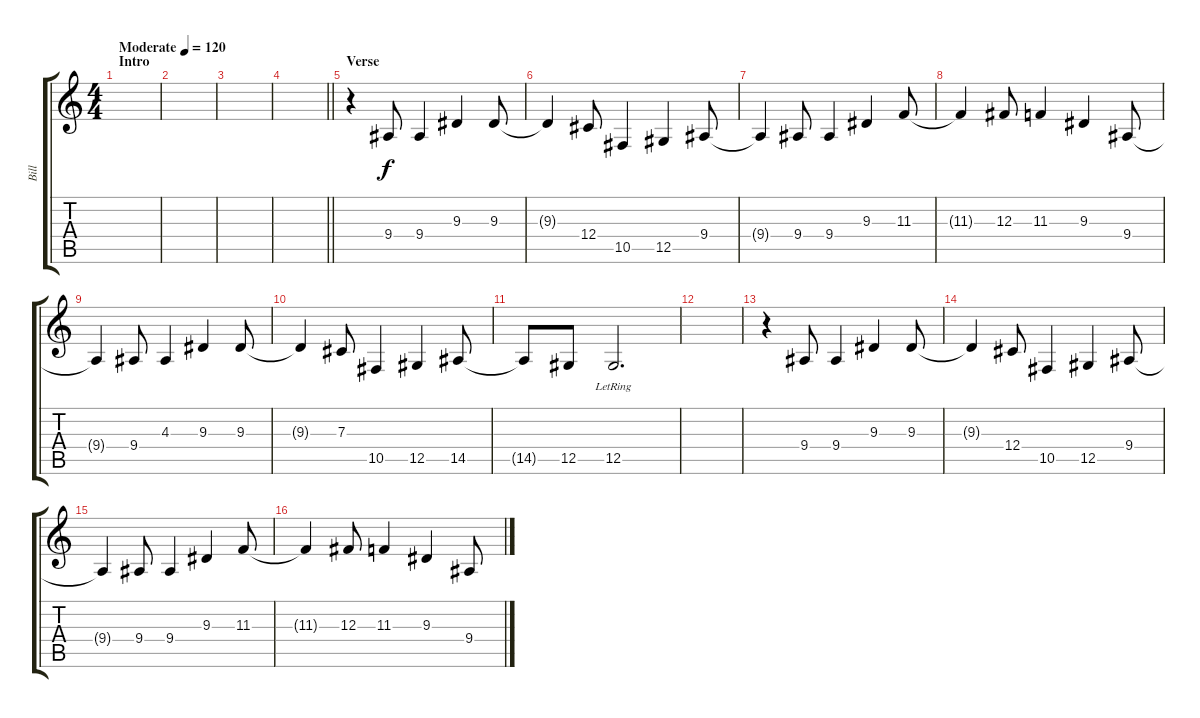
\track ("Bill" "Bill") {instrument violin}
\staff {score tabs}
\tuning (Eb4 Bb3 Gb3 Db3 Ab2 Eb2) {hide}
\ts (4 4)
\section ("" "Intro")
\tempo (120 "Moderate")
\clef g2
\ks c
|
|
|
\barLineRight lightlight
|
\section ("" "Verse")
r.4 9.4.8 9.4.4 9.3.4 9.3.8 |
9.3{t}.4 12.4.8 10.5.4 12.5.4 9.4.8 |
9.4{t}.4 9.4.8 9.4.4 9.3.4 11.3.8 |
11.3{t}.4 12.3.8 11.3.4 9.3.4 9.4.8 |
9.4{t}.4 9.4.8 4.3.4 9.3.4 9.3.8 |
9.3{t}.4 7.3.8 10.5.4 12.5.4 14.5.8 |
14.5{t}.8 12.5.8 12.5{lr}.2{d} |
|
r.4 9.4.8 9.4.4 9.3.4 9.3.8 |
9.3{t}.4 12.4.8 10.5.4 12.5.4 9.4.8 |
9.4{t}.4 9.4.8 9.4.4 9.3.4 11.3.8 |
11.3{t}.4 12.3.8 11.3.4 9.3.4 9.4.8
